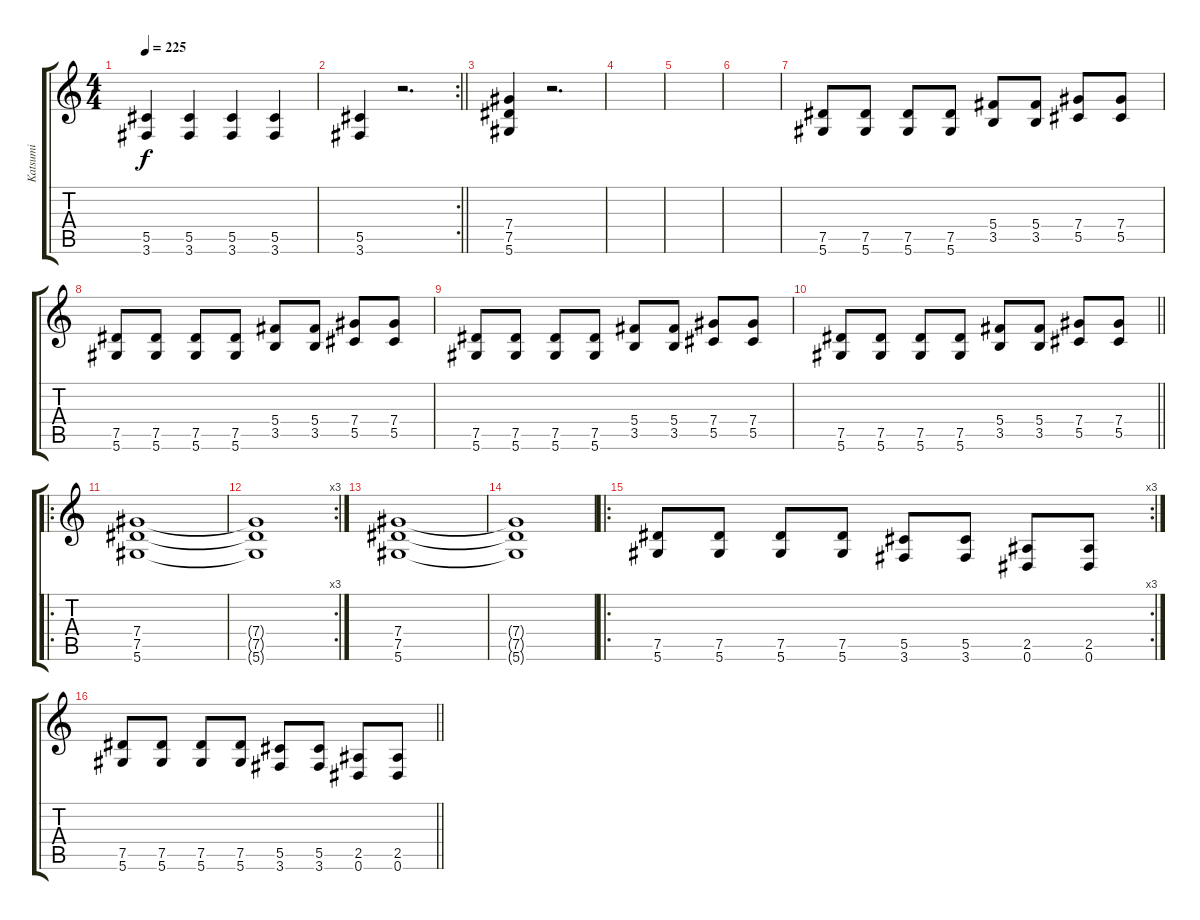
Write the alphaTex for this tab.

\track ("Katsumi" "Katsumi") {instrument distortionguitar}
\staff {score tabs}
\tuning (Eb4 Bb3 Gb3 Db3 Ab2 Eb2) {hide}
\ts (4 4)
\tempo 225
\clef g2
\ks c
(5.5 3.6).4{dy f} (5.5 3.6).4 (5.5 3.6).4 (5.5 3.6).4 |
\rc 2
\barLineRight lightlight
(5.5 3.6).4 r.2{d} |
\section ("" "")
(7.4 7.5 5.6).4 r.2{d} |
|
|
|
(7.5 5.6).8 (7.5 5.6).8 (7.5 5.6).8 (7.5 5.6).8 (5.4 3.5).8 (5.4 3.5).8 (7.4 5.5).8 (7.4 5.5).8 |
(7.5 5.6).8 (7.5 5.6).8 (7.5 5.6).8 (7.5 5.6).8 (5.4 3.5).8 (5.4 3.5).8 (7.4 5.5).8 (7.4 5.5).8 |
(7.5 5.6).8 (7.5 5.6).8 (7.5 5.6).8 (7.5 5.6).8 (5.4 3.5).8 (5.4 3.5).8 (7.4 5.5).8 (7.4 5.5).8 |
\barLineRight lightlight
(7.5 5.6).8 (7.5 5.6).8 (7.5 5.6).8 (7.5 5.6).8 (5.4 3.5).8 (5.4 3.5).8 (7.4 5.5).8 (7.4 5.5).8 |
\ro
\section ("" "")
(7.4 7.5 5.6).1 |
\rc 3
(7.4{t} 7.5{t} 5.6{t}).1 |
(7.4 7.5 5.6).1 |
(7.4{t} 7.5{t} 5.6{t}).1 |
\ro
\rc 3
(7.5 5.6).8 (7.5 5.6).8 (7.5 5.6).8 (7.5 5.6).8 (5.5 3.6).8 (5.5 3.6).8 (2.5 0.6).8 (2.5 0.6).8 |
\barLineRight lightlight
(7.5 5.6).8 (7.5 5.6).8 (7.5 5.6).8 (7.5 5.6).8 (5.5 3.6).8 (5.5 3.6).8 (2.5 0.6).8 (2.5 0.6).8
